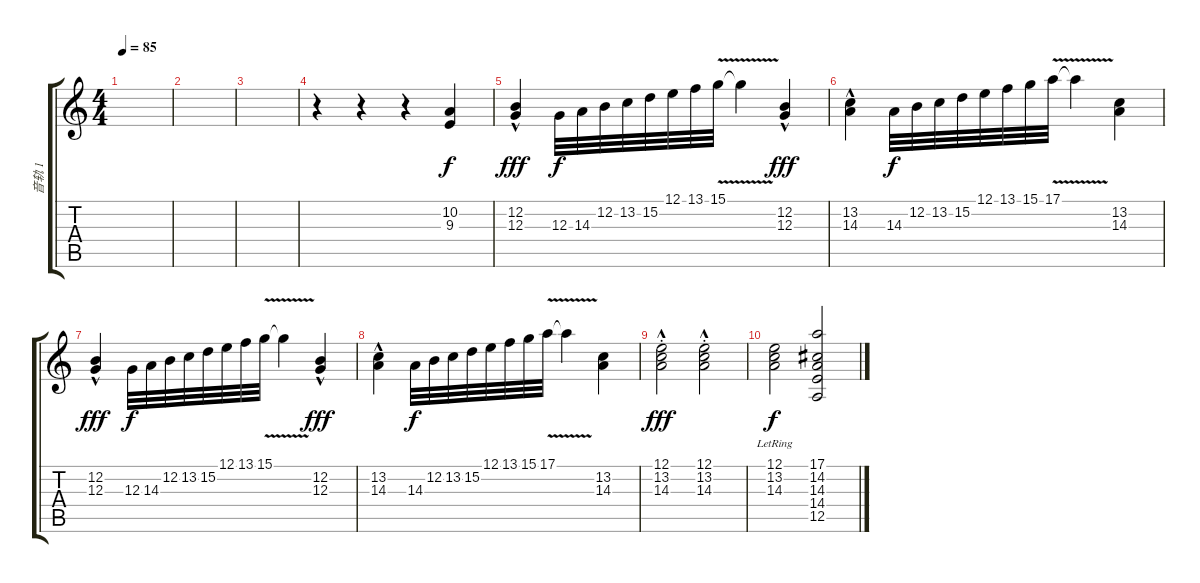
\track ("音轨 1" "音轨 1") {instrument stringensemble1}
\staff {score tabs}
\tuning (E4 B3 G3 D3 A2 E2) {hide}
\ts (4 4)
\tempo 85
\clef g2
\ks c
|
|
|
r.4{volume 16 balance 8 instrument stringensemble1} r.4 r.4 (10.2 9.3).4 |
(12.2 12.3{hac}).4{dy fff} 12.3.32{dy f} 14.3.32 12.2.32 13.2.32 15.2.32 12.1.32 13.1.32 15.1{v}.32 15.1{t}.4 (12.2{hac} 12.3{hac}).4{dy fff} |
(13.2{hac} 14.3{hac}).4 14.3.32{dy f} 12.2.32 13.2.32 15.2.32 12.1.32 13.1.32 15.1.32 17.1{v}.32 17.1{t}.4 (13.2 14.3).4 |
(12.2 12.3{hac}).4{dy fff} 12.3.32{dy f} 14.3.32 12.2.32 13.2.32 15.2.32 12.1.32 13.1.32 15.1{v}.32 15.1{t}.4 (12.2{hac} 12.3{hac}).4{dy fff} |
(13.2{hac} 14.3{hac}).4 14.3.32{dy f} 12.2.32 13.2.32 15.2.32 12.1.32 13.1.32 15.1.32 17.1{v}.32 17.1{t}.4 (13.2 14.3).4 |
(12.1{hac st} 13.2{hac st} 14.3{hac st}).2{dy fff} (12.1{hac st} 13.2{hac st} 14.3{hac}).2 |
(12.1{lr} 13.2{lr} 14.3{lr}).2{dy f} (17.1 14.2 14.3 14.4 12.5).2
